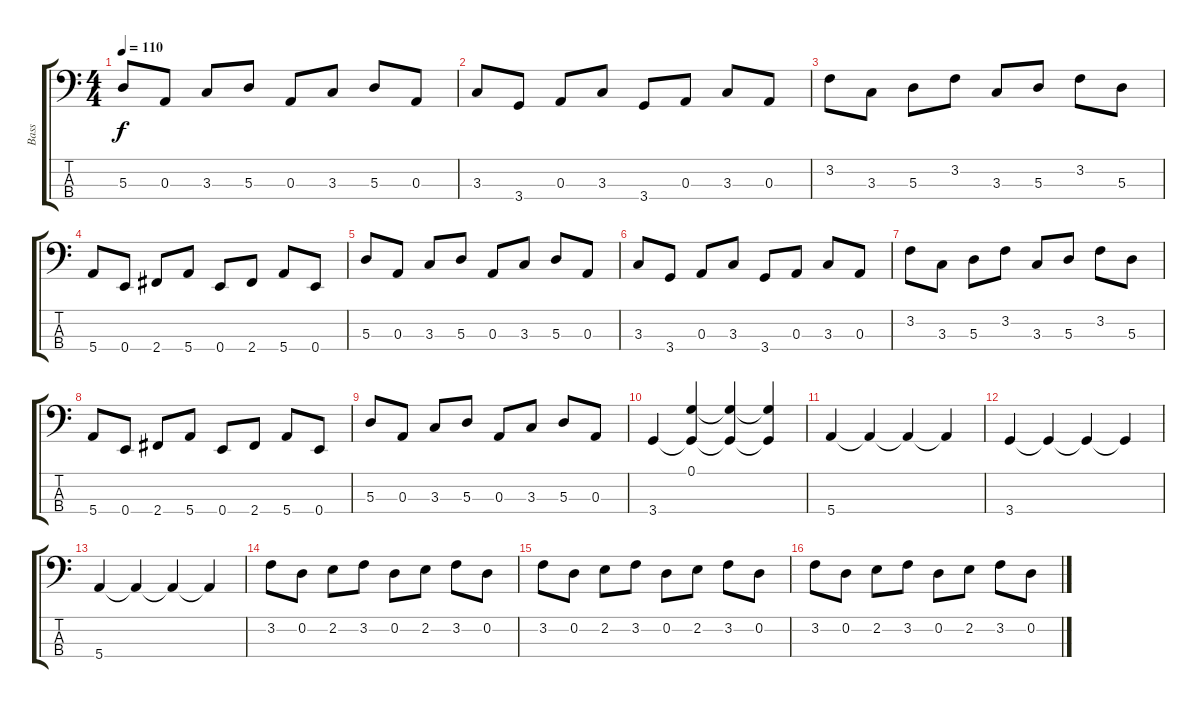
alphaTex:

\track ("Bass" "Bass") {instrument electricbassfinger}
\staff {score tabs}
\tuning (G2 D2 A1 E1) {hide}
\ts (4 4)
\tempo 110
\clef f4
\ks c
5.3.8{dy f} 0.3.8 3.3.8 5.3.8 0.3.8 3.3.8 5.3.8 0.3.8 |
3.3.8 3.4.8 0.3.8 3.3.8 3.4.8 0.3.8 3.3.8 0.3.8 |
3.2.8 3.3.8 5.3.8 3.2.8 3.3.8 5.3.8 3.2.8 5.3.8 |
5.4.8 0.4.8 2.4.8 5.4.8 0.4.8 2.4.8 5.4.8 0.4.8 |
5.3.8 0.3.8 3.3.8 5.3.8 0.3.8 3.3.8 5.3.8 0.3.8 |
3.3.8 3.4.8 0.3.8 3.3.8 3.4.8 0.3.8 3.3.8 0.3.8 |
3.2.8 3.3.8 5.3.8 3.2.8 3.3.8 5.3.8 3.2.8 5.3.8 |
5.4.8 0.4.8 2.4.8 5.4.8 0.4.8 2.4.8 5.4.8 0.4.8 |
5.3.8 0.3.8 3.3.8 5.3.8 0.3.8 3.3.8 5.3.8 0.3.8 |
3.4.4 (0.1 3.4{t}).4 (0.1{t} 3.4{t}).4 (0.1{t} 3.4{t}).4 |
5.4.4 5.4{t}.4 5.4{t}.4 5.4{t}.4 |
3.4.4 3.4{t}.4 3.4{t}.4 3.4{t}.4 |
5.4.4 5.4{t}.4 5.4{t}.4 5.4{t}.4 |
3.2.8 0.2.8 2.2.8 3.2.8 0.2.8 2.2.8 3.2.8 0.2.8 |
3.2.8 0.2.8 2.2.8 3.2.8 0.2.8 2.2.8 3.2.8 0.2.8 |
3.2.8 0.2.8 2.2.8 3.2.8 0.2.8 2.2.8 3.2.8 0.2.8
